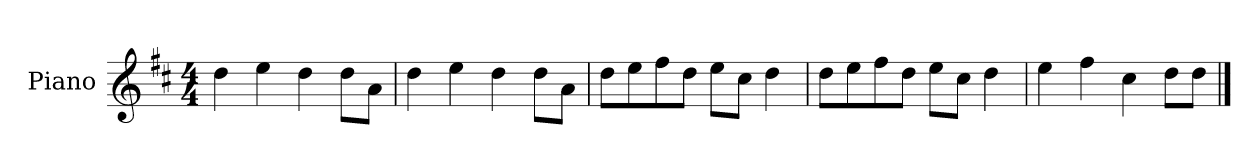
**kern
*part1
*staff1
*I"Piano
*I'P-no
*clefG2
*k[f#c#]
*M4/4
*MM90
=1
4dd\
4ee\
4dd\
8dd\L
8a\J
=2
4dd\
4ee\
4dd\
8dd\L
8a\J
=3
8dd\L
8ee\
8ff#\
8dd\J
8ee\L
8cc#\J
4dd\
=4
8dd\L
8ee\
8ff#\
8dd\J
8ee\L
8cc#\J
4dd\
=5
4ee\
4ff#\
4cc#\
8dd\L
8dd\J
==
*-
